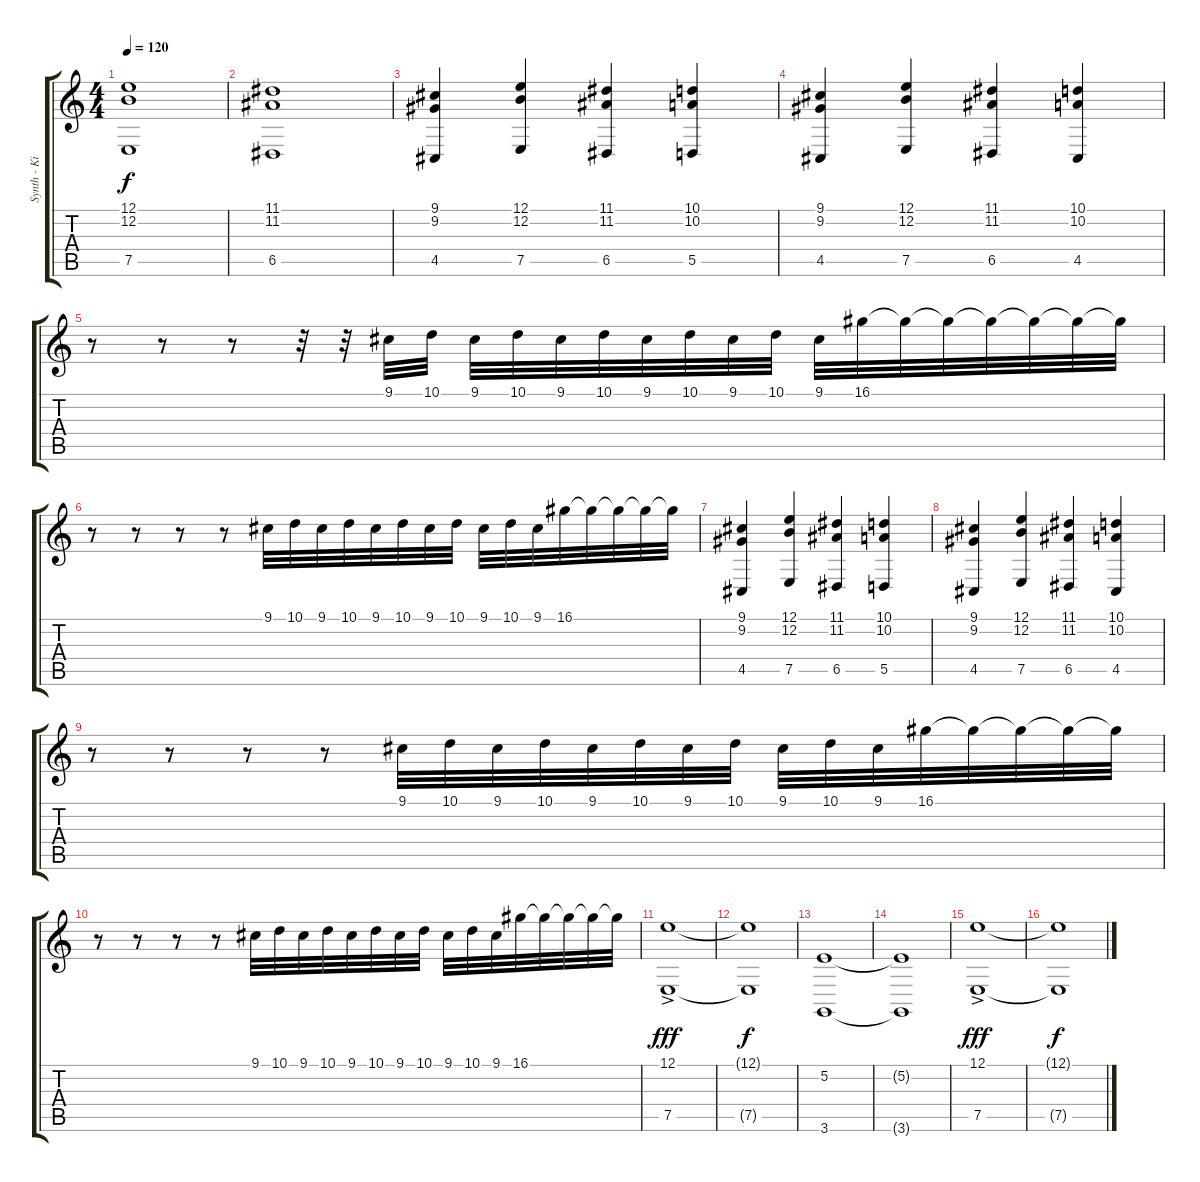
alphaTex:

\track ("Synth - King Diamond" "Synth - Ki") {instrument stringensemble1}
\staff {score tabs}
\tuning (E4 B3 G3 D3 A2 E2) {hide}
\ts (4 4)
\tempo 120
\clef g2
\ks c
(12.1 12.2 7.5).1{dy f} |
(11.1 11.2 6.5).1 |
(9.1 9.2 4.5).4 (12.1 12.2 7.5).4 (11.1 11.2 6.5).4 (10.1 10.2 5.5).4 |
(9.1 9.2 4.5).4 (12.1 12.2 7.5).4 (11.1 11.2 6.5).4 (10.1 10.2 4.5).4 |
r.8 r.8 r.8 r.32 r.32 9.1.32 10.1.32 9.1.32 10.1.32 9.1.32 10.1.32 9.1.32 10.1.32 9.1.32 10.1.32 9.1.32 16.1.32 16.1{t}.32 16.1{t}.32 16.1{t}.32 16.1{t}.32 16.1{t}.32 16.1{t}.32 |
r.8 r.8 r.8 r.8 9.1.32 10.1.32 9.1.32 10.1.32 9.1.32 10.1.32 9.1.32 10.1.32 9.1.32 10.1.32 9.1.32 16.1.32 16.1{t}.32 16.1{t}.32 16.1{t}.32 16.1{t}.32 |
(9.1 9.2 4.5).4 (12.1 12.2 7.5).4 (11.1 11.2 6.5).4 (10.1 10.2 5.5).4 |
(9.1 9.2 4.5).4 (12.1 12.2 7.5).4 (11.1 11.2 6.5).4 (10.1 10.2 4.5).4 |
r.8 r.8 r.8 r.8 9.1.32 10.1.32 9.1.32 10.1.32 9.1.32 10.1.32 9.1.32 10.1.32 9.1.32 10.1.32 9.1.32 16.1.32 16.1{t}.32 16.1{t}.32 16.1{t}.32 16.1{t}.32 |
r.8 r.8 r.8 r.8 9.1.32 10.1.32 9.1.32 10.1.32 9.1.32 10.1.32 9.1.32 10.1.32 9.1.32 10.1.32 9.1.32 16.1.32 16.1{t}.32 16.1{t}.32 16.1{t}.32 16.1{t}.32 |
(12.1 7.5{ac}).1{dy fff} |
(12.1{t} 7.5{t}).1{dy f} |
(5.2 3.6).1 |
(5.2{t} 3.6{t}).1 |
(12.1 7.5{ac}).1{dy fff} |
(12.1{t} 7.5{t}).1{dy f}
